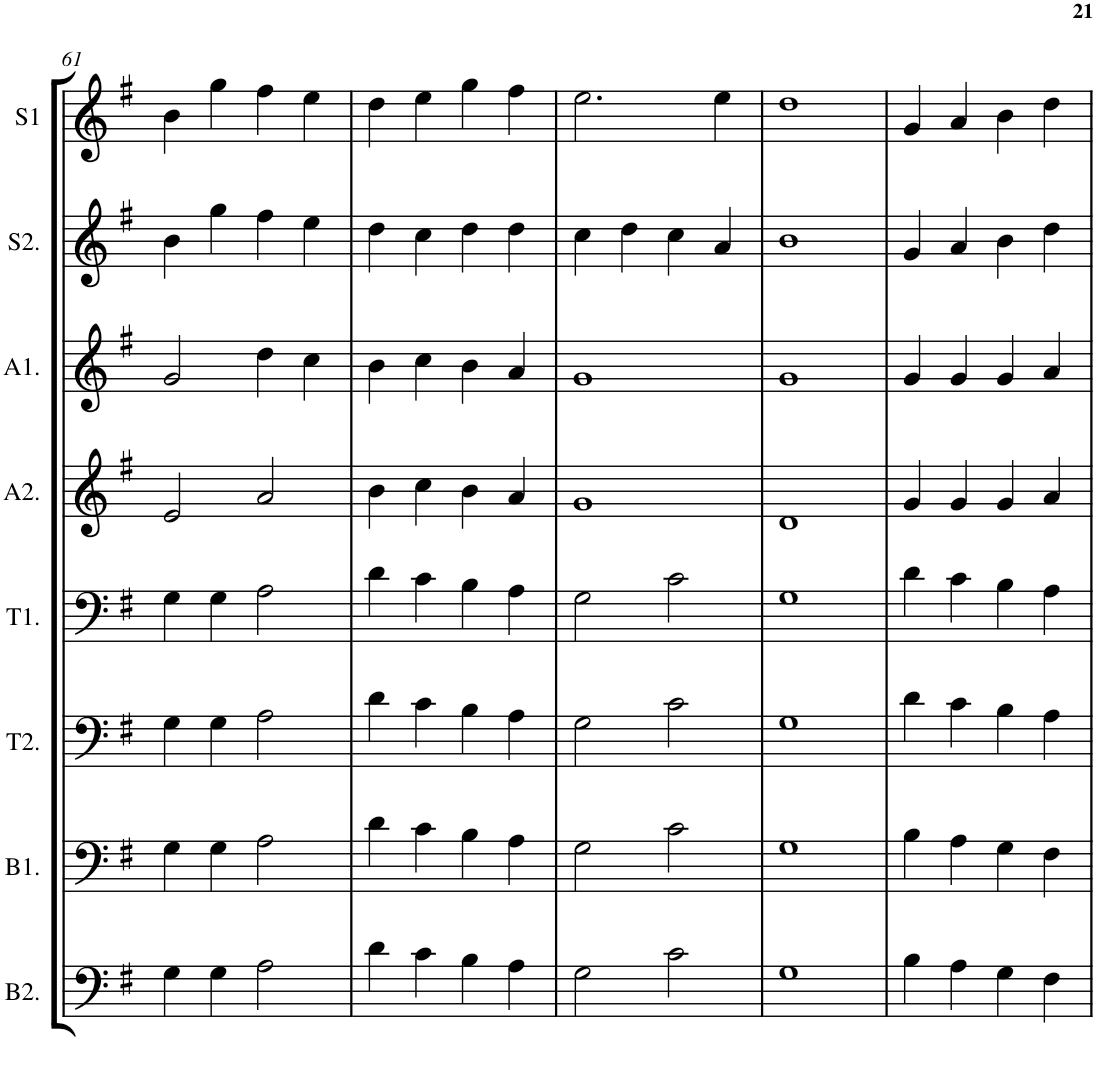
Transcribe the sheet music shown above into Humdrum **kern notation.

**kern	**kern	**kern	**kern	**kern	**kern	**kern	**kern
*part8	*part7	*part6	*part5	*part4	*part3	*part2	*part1
*staff8	*staff7	*staff6	*staff5	*staff4	*staff3	*staff2	*staff1
*I"Bass 2	*I"Bass 1	*I"Ten. 2	*I"Ten. 1	*I"Alto 2	*I"Alto 1	*I"Sop. 2	*I"Sop. 1
*I'B2.	*I'B1.	*I'T2.	*I'T1.	*I'A2.	*I'A1.	*I'S2.	*I'S1
!!LO:PB:g=z
*clefF4	*clefF4	*clefF4	*clefF4	*clefG2	*clefG2	*clefG2	*clefG2
*k[f#]	*k[f#]	*k[f#]	*k[f#]	*k[f#]	*k[f#]	*k[f#]	*k[f#]
*G:	*G:	*G:	*G:	*G:	*G:	*G:	*G:
*M4/4	*M4/4	*M4/4	*M4/4	*M4/4	*M4/4	*M4/4	*M4/4
=61	=61	=61	=61	=61	=61	=61	=61
4G\	4G\	4G\	4G\	2e/	2g/	4b\	4b\
4G\	4G\	4G\	4G\	.	.	4gg\	4gg\
2A\	2A\	2A\	2A\	2a/	4dd\	4ff#\	4ff#\
.	.	.	.	.	4cc\	4ee\	4ee\
=62	=62	=62	=62	=62	=62	=62	=62
4d\	4d\	4d\	4d\	4b\	4b\	4dd\	4dd\
4c\	4c\	4c\	4c\	4cc\	4cc\	4cc\	4ee\
4B\	4B\	4B\	4B\	4b\	4b\	4dd\	4gg\
4A\	4A\	4A\	4A\	4a/	4a/	4dd\	4ff#\
=63	=63	=63	=63	=63	=63	=63	=63
2G\	2G\	2G\	2G\	1g	1g	4cc\	2.ee\
.	.	.	.	.	.	4dd\	.
2c\	2c\	2c\	2c\	.	.	4cc\	.
.	.	.	.	.	.	4a/	4ee\
=64	=64	=64	=64	=64	=64	=64	=64
1G	1G	1G	1G	1d	1g	1b	1dd
=65	=65	=65	=65	=65	=65	=65	=65
4B\	4B\	4d\	4d\	4g/	4g/	4g/	4g/
4A\	4A\	4c\	4c\	4g/	4g/	4a/	4a/
4G\	4G\	4B\	4B\	4g/	4g/	4b\	4b\
4F#\	4F#\	4A\	4A\	4a/	4a/	4dd\	4dd\
=	=	=	=	=	=	=	=
*-	*-	*-	*-	*-	*-	*-	*-
